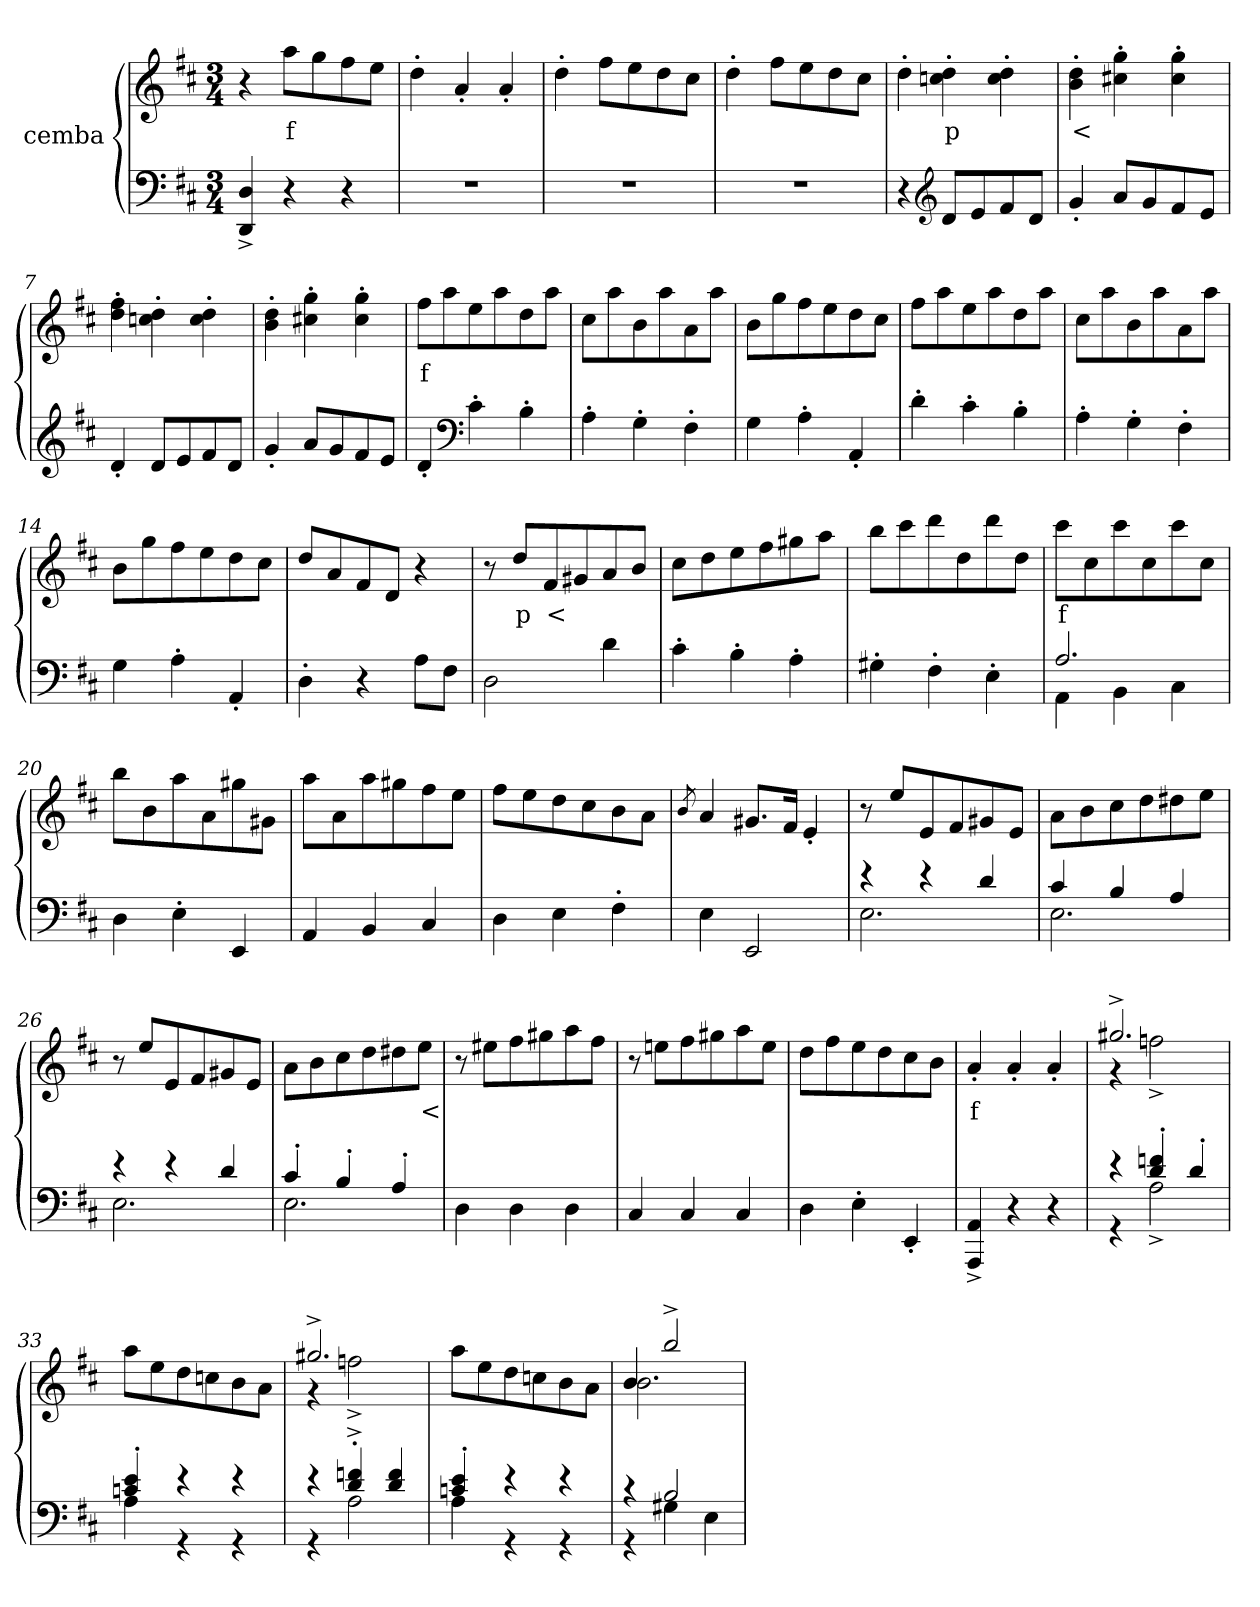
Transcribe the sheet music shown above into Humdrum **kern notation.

**kern	**kern	**text
*part2	*part1	*part1
*staff2	*staff1	*staff1
*I"cemba	*I"cemba	*
*clefF4	*clefG2	*
*k[f#c#]	*k[f#c#]	*
*D:	*D:	*
*M3/4	*M3/4	*
=1	=1	=1
4DD/^> 4D/^>	4r	.
4r	8aa\L	f
.	8gg\	.
4r	8ff#\	.
.	8ee\J	.
=2	=2	=2
2.r	4dd'>\	.
.	4a'>/	.
.	4a'>/	.
=3	=3	=3
2.r	4dd'>\	.
.	8ff#\L	.
.	8ee\	.
.	8dd\	.
.	8cc#\J	.
=4	=4	=4
2.r	4dd'>\	.
.	8ff#\L	.
.	8ee\	.
.	8dd\	.
.	8cc#\J	.
=5	=5	=5
4r	4dd'>\	.
*clefG2	*	*
8d/L	4ccn\'> 4dd\'>	p
8e/	.	.
8f#/	4cc\'> 4dd\'>	.
8d/J	.	.
=6	=6	=6
4g'>/	4b\'> 4dd\'>	<
8a/L	4cc#X\'> 4gg\'>	.
8g/	.	.
8f#/	4cc#\'> 4gg\'>	.
8e/J	.	.
=7	=7	=7
4d'>/	4dd\'> 4ff#\'>	.
8d/L	4ccn\'> 4dd\'>	.
8e/	.	.
8f#/	4cc\'> 4dd\'>	.
8d/J	.	.
=8	=8	=8
4g'>/	4b\'> 4dd\'>	.
8a/L	4cc#X\'> 4gg\'>	.
8g/	.	.
8f#/	4cc#\'> 4gg\'>	.
8e/J	.	.
=9	=9	=9
4d'>/	8ff#\L	f
.	8aa\	.
*clefF4	*	*
4c#'>\	8ee\	.
.	8aa\	.
4B'>\	8dd\	.
.	8aa\J	.
=10	=10	=10
4A'>\	8cc#\L	.
.	8aa\	.
4G'>\	8b\	.
.	8aa\	.
4F#'>\	8a\	.
.	8aa\J	.
=11	=11	=11
4G\	8b\L	.
.	8gg\	.
4A'>\	8ff#\	.
.	8ee\	.
4AA'>/	8dd\	.
.	8cc#\J	.
=12	=12	=12
4d'>\	8ff#\L	.
.	8aa\	.
4c#'>\	8ee\	.
.	8aa\	.
4B'>\	8dd\	.
.	8aa\J	.
=13	=13	=13
4A'>\	8cc#\L	.
.	8aa\	.
4G'>\	8b\	.
.	8aa\	.
4F#'>\	8a\	.
.	8aa\J	.
=14	=14	=14
4G\	8b\L	.
.	8gg\	.
4A'>\	8ff#\	.
.	8ee\	.
4AA'>/	8dd\	.
.	8cc#\J	.
=15	=15	=15
4D'>\	8dd/L	.
.	8a/	.
4r	8f#/	.
.	8d/J	.
8A\L	4r	.
8F#\J	.	.
=16	=16	=16
2D\	8r	.
.	8dd/L	p
.	8f#/	<
.	8g#X/	.
4d\	8a/	.
.	8b/J	.
=17	=17	=17
4c#'>\	8cc#\L	.
.	8dd\	.
4B'>\	8ee\	.
.	8ff#\	.
4A'>\	8gg#X\	.
.	8aa\J	.
=18	=18	=18
4G#X'>\	8bb\L	.
.	8ccc#\	.
4F#'>\	8ddd\	.
.	8dd\	.
4E'>\	8ddd\	.
.	8dd\J	.
=19	=19	=19
*^	*	*
2.A/	4AA\	8ccc#\L	f
.	.	8cc#\	.
.	4BB\	8ccc#\	.
.	.	8cc#\	.
.	4C#\	8ccc#\	.
.	.	8cc#\J	.
*v	*v	*	*
=20	=20	=20
4D\	8bb\L	.
.	8b\	.
4E'>\	8aa\	.
.	8a\	.
4EE/	8gg#X\	.
.	8g#\J	.
=21	=21	=21
4AA/	8aa\L	.
.	8a\	.
4BB/	8aa\	.
.	8gg#X\	.
4C#/	8ff#\	.
.	8ee\J	.
=22	=22	=22
4D\	8ff#\L	.
.	8ee\	.
4E\	8dd\	.
.	8cc#\	.
4F#'>\	8b\	.
.	8a\J	.
=23	=23	=23
.	8qb/	.
4E\	4a/	.
2EE/	8.g#X/L	.
.	16f#/Jk	.
.	4e'>/	.
=24	=24	=24
*^	*	*
4r	2.E\	8r	.
.	.	8ee/L	.
4r	.	8e/	.
.	.	8f#/	.
4d/	.	8g#X/	.
.	.	8e/J	.
=25	=25	=25	=25
4c#/	2.E\	8a\L	.
.	.	8b\	.
4B/	.	8cc#\	.
.	.	8dd\	.
4A/	.	8dd#X\	.
.	.	8ee\J	.
=26	=26	=26	=26
4r	2.E\	8r	p
.	.	8ee/L	.
4r	.	8e/	.
.	.	8f#/	.
4d/	.	8g#X/	.
.	.	8e/J	.
=27	=27	=27	=27
4c#'>/	2.E\	8a\L	.
.	.	8b\	.
4B'>/	.	8cc#\	.
.	.	8dd\	.
4A'>/	.	8dd#X\	.
.	.	8ee\J	<
*v	*v	*	*
=28	=28	=28
4D\	8r	.
.	8ee#X\L	.
4D\	8ff#\	.
.	8gg#X\	.
4D\	8aa\	.
.	8ff#\J	.
=29	=29	=29
4C#/	8r	.
.	8een\L	.
4C#/	8ff#\	.
.	8gg#X\	.
4C#/	8aa\	.
.	8ee\J	.
=30	=30	=30
4D\	8dd\L	.
.	8ff#\	.
4E'>\	8ee\	.
.	8dd\	.
4EE'>/	8cc#\	.
.	8b\J	.
=31	=31	=31
4AAA/^> 4AA/^>	4a'>/	f
4r	4a'>/	.
4r	4a'>/	.
=32	=32	=32
*^	*^	*
4r	4r	2.gg#X^>/	4r	.
4d/'> 4fn/'>	2A^>\	.	2ffn^>\	.
4d'>/	.	.	.	.
*	*	*v	*v	*
=33	=33	=33	=33
4cn/'> 4e/'>	4A\	8aa\L	.
.	.	8ee\	.
4r	4r	8dd\	.
.	.	8ccn\	.
4r	4r	8b\	.
.	.	8a\J	.
=34	=34	=34	=34
*	*	*^	*
4r	4r	2.gg#X^>/	4r	.
4d/'>^> 4fn/'>^>	2A\	.	2ffn^>\	.
4d/ 4f/	.	.	.	.
*	*	*v	*v	*
=35	=35	=35	=35
4cn/'> 4e/'>	4A\	8aa\L	.
.	.	8ee\	.
4r	4r	8dd\	.
.	.	8ccn\	.
4r	4r	8b\	.
.	.	8a\J	.
=36	=36	=36	=36
*	*	*^	*
4r	4r	4b/	2.b\	.
2B/	4G#X\	2bb^>/	.	.
.	4E\	.	.	.
*v	*v	*	*	*
*	*v	*v	*
=	=	=
*-	*-	*-
